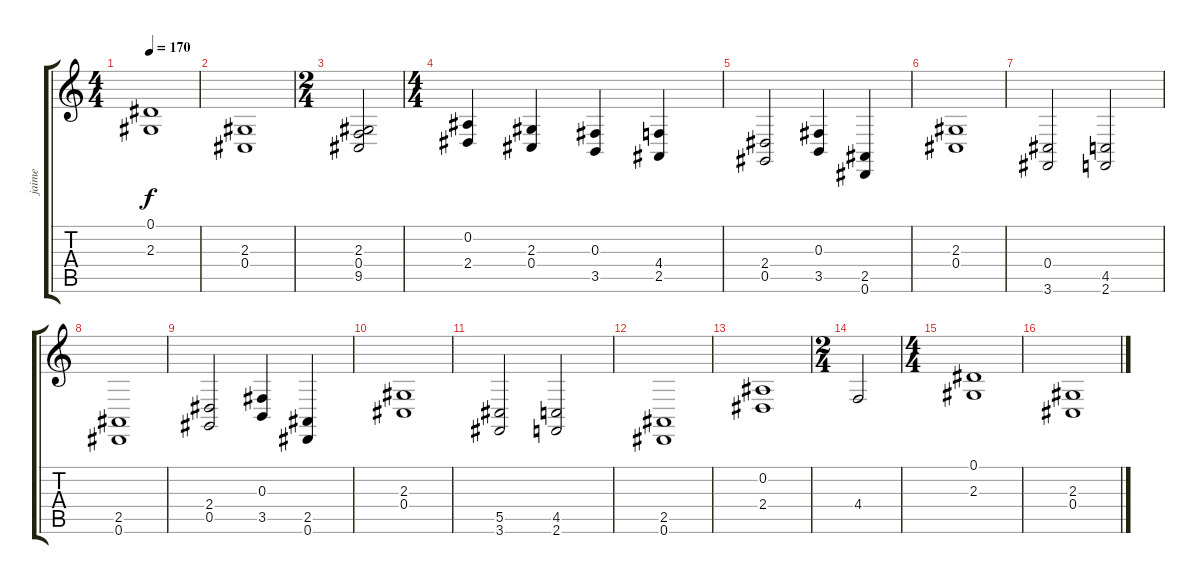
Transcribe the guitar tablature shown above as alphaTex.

\track ("jaime" "jaime") {instrument choiraahs}
\staff {score tabs}
\tuning (Eb4 Bb3 Gb3 Db3 Ab2 Eb2) {hide}
\ts (4 4)
\tempo 170
\clef g2
\ks c
(0.1 2.3).1{dy f} |
(2.3 0.4).1 |
\ts (2 4)
(2.3 0.4 9.5).2 |
\ts (4 4)
(0.2 2.4).4 (2.3 0.4).4 (0.3 3.5).4 (4.4 2.5).4 |
(2.4 0.5).2 (0.3 3.5).4 (2.5 0.6).4 |
(2.3 0.4).1 |
(0.4 3.6).2 (4.5 2.6).2 |
(2.5 0.6).1 |
(2.4 0.5).2 (0.3 3.5).4 (2.5 0.6).4 |
(2.3 0.4).1 |
(5.5 3.6).2 (4.5 2.6).2 |
(2.5 0.6).1 |
(0.2 2.4).1 |
\ts (2 4)
4.4.2 |
\ts (4 4)
(0.1 2.3).1 |
(2.3 0.4).1
